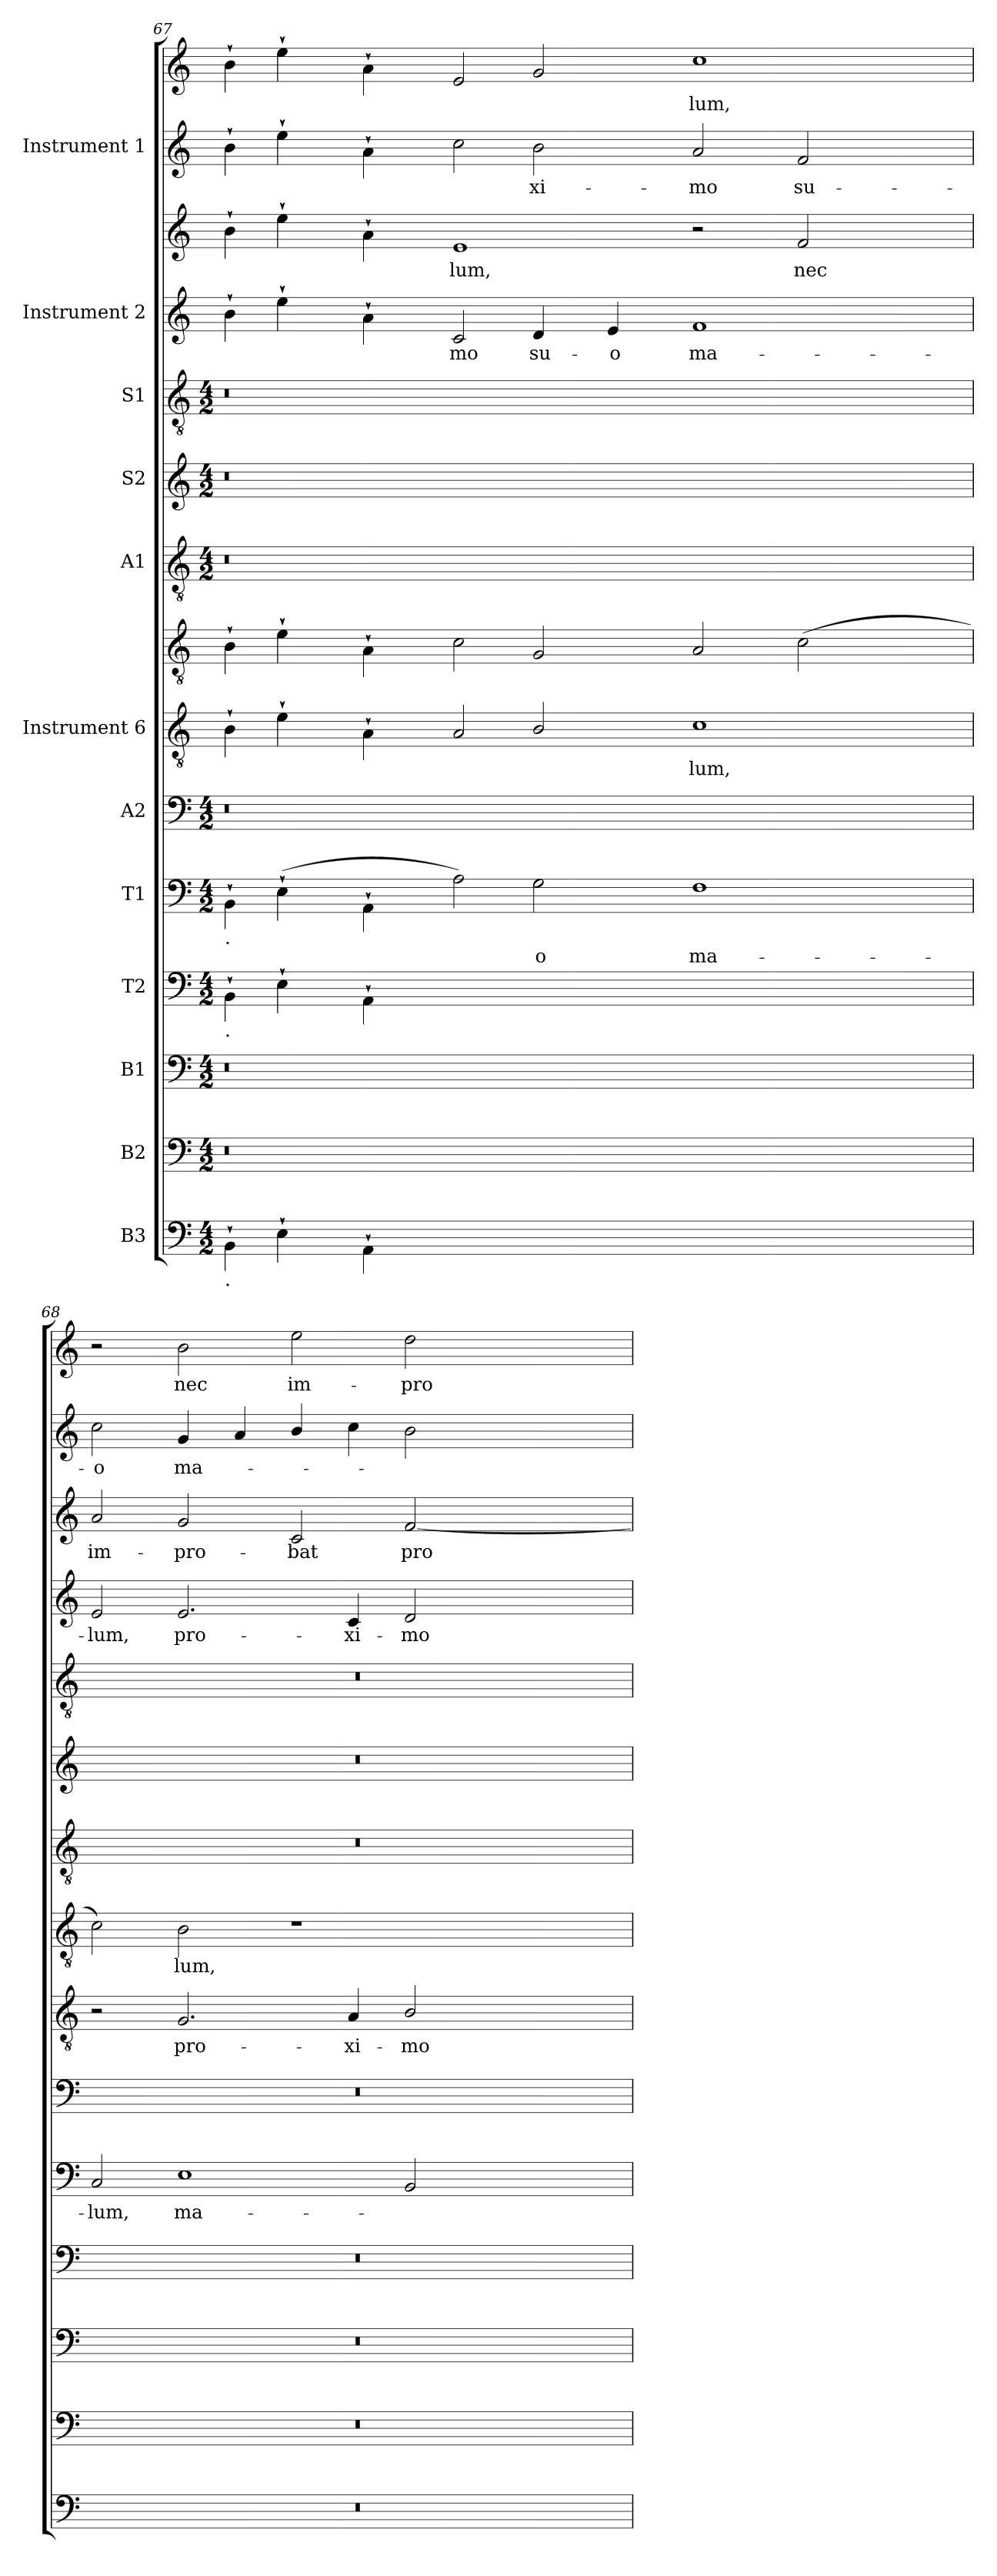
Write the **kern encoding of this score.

**kern	**kern	**kern	**kern	**kern	**text	**kern	**kern	**text	**kern	**text	**kern	**kern	**kern	**kern	**text	**kern	**text	**kern	**text	**kern	**text
*part12	*part11	*part10	*part9	*part8	*part8	*part7	*part6	*part6	*part6	*part6	*part5	*part4	*part3	*part2	*part2	*part2	*part2	*part1	*part1	*part1	*part1
*staff15	*staff14	*staff13	*staff12	*staff11	*staff11	*staff10	*staff9	*staff9	*staff8	*staff8	*staff7	*staff6	*staff5	*staff4	*staff4	*staff3	*staff3	*staff2	*staff2	*staff1	*staff1
*I"B3	*I"B2	*I"B1	*I"T2	*I"T1	*	*I"A2	*I"Instrument 6	*	*	*	*I"A1	*I"S2	*I"S1	*I"Instrument 2	*	*	*	*I"Instrument 1	*	*	*
!!LO:LB:g=z
*clefF4	*clefF4	*clefF4	*clefF4	*clefF4	*	*clefF4	*clefGv2	*	*clefGv2	*	*clefGv2	*clefG2	*clefGv2	*clefG2	*	*clefG2	*	*clefG2	*	*clefG2	*
*	*	*	*	*	*	*	*	*	*	*	*k[]	*	*	*	*	*	*	*	*	*	*
*	*	*	*	*	*	*	*	*	*	*	*C:	*	*	*	*	*	*	*	*	*	*
*M4/2	*M4/2	*M4/2	*M4/2	*M4/2	*	*M4/2	*	*	*	*	*M4/2	*M4/2	*M4/2	*	*	*	*	*	*	*	*
=67	=67	=67	=67	=67	=67	=67	=67	=67	=67	=67	=67	=67	=67	=67	=67	=67	=67	=67	=67	=67	=67
!	!	!	!	!LO:TX:b:t=.	!	!	!	!	!	!	!	!	!	!	!	!	!	!	!	!	!
!	!	!	!LO:TX:b:t=.	!	!	!	!	!	!	!	!	!	!	!	!	!	!	!	!	!	!
!LO:TX:b:t=.	!	!	!	!	!	!	!	!	!	!	!	!	!	!	!	!	!	!	!	!	!
*	*	*	*	*	*	*	*^	*	*^	*	*	*	*	*^	*	*^	*	*^	*	*	*
4BB`<\	0r	0r	4BB`<\	4BB`<\	.	0r	4B`<\	2ryy	.	4B`<\	4ryy	.	0r	0r	0r	4b`<\	4ryy	.	4b`<\	2ryy	.	4b`<\	2ryy	.	4b`<\	.
4E`<\	.	.	4E`<\	(>4E`<\	.	.	4e`<\	.	.	4e`<\	8...ryy	.	.	.	.	4ee`<\	8ryy	.	4ee`<\	.	.	4ee`<\	.	.	4ee`<\	.
.	.	.	.	.	.	.	.	.	.	.	.	.	.	.	.	.	32.ryy	.	.	.	.	.	.	.	.	.
.	.	.	.	.	.	.	.	.	.	.	.	.	.	.	.	.	1ryy	.	.	.	.	.	.	.	.	.
.	.	.	.	.	.	.	.	.	.	.	1ryy	.	.	.	.	.	.	.	.	.	.	.	.	.	.	.
4AA`<\	.	.	4AA`<\	4AA`<\	.	.	4A`<\	8..ryy	.	4A`<\	.	.	.	.	.	4a`<\	.	.	4a`<\	32ryy	.	4a`<\	16ryy	.	4a`<\	.
.	.	.	.	.	.	.	.	.	.	.	.	.	.	.	.	.	.	.	.	1ryy	.	.	.	.	.	.
.	.	.	.	.	.	.	.	.	.	.	.	.	.	.	.	.	.	.	.	.	.	.	64ryy	.	.	.
.	.	.	.	.	.	.	.	.	.	.	.	.	.	.	.	.	.	.	.	.	.	.	1ryy	.	.	.
.	.	.	.	.	.	.	.	1ryy	.	.	.	.	.	.	.	.	.	.	.	.	.	.	.	.	.	.
!	!	!	!	!	!	!	!	!	!	!	!	!	!	!	!	!	!	!LO:LY:b:cj	!	!	!LO:LY:b:cj	!	!	!	!	!
0ryy	.	.	0ryy	2A\)	.	.	2A/	.	.	2c\	.	.	.	.	.	2c/	.	mo	1e	.	-lum,	2cc\	.	.	2e/	.
!	!	!	!	!	!LO:LY:b:rj	!	!	!	!	!	!	!	!	!	!	!	!	!LO:LY:b:rj	!	!	!	!	!	!LO:LY:b:rj	!	!
.	.	.	.	2G\	-o	.	2B/	.	.	2G/	.	.	.	.	.	4d/	.	su-	.	.	.	2b\	.	-xi-	2g/	.
.	.	.	.	.	.	.	.	.	.	.	.	.	.	.	.	.	1ryy	.	.	.	.	.	.	.	.	.
.	.	.	.	.	.	.	.	.	.	.	1ryy	.	.	.	.	.	.	.	.	.	.	.	.	.	.	.
!	!	!	!	!	!	!	!	!	!	!	!	!	!	!	!	!	!	!LO:LY:b:rj	!	!	!	!	!	!	!	!
.	.	.	.	.	.	.	.	.	.	.	.	.	.	.	.	4e/	.	-o	.	.	.	.	.	.	.	.
.	.	.	.	.	.	.	.	.	.	.	.	.	.	.	.	.	.	.	.	1ryy	.	.	.	.	.	.
.	.	.	.	.	.	.	.	.	.	.	.	.	.	.	.	.	.	.	.	.	.	.	1ryy	.	.	.
.	.	.	.	.	.	.	.	1ryy	.	.	.	.	.	.	.	.	.	.	.	.	.	.	.	.	.	.
!	!	!	!	!	!LO:LY:b:rj	!	!	!	!LO:LY:b:cj	!	!	!	!	!	!	!	!	!LO:LY:b:rj	!	!	!	!	!	!LO:LY:b:cj	!	!LO:LY:b:cj
.	.	.	.	1F	ma-	.	1c	.	-lum,	2A/	.	.	.	.	.	1f	.	ma-	2r	.	.	2a/	.	-mo	1cc	-lum,
.	2.ryy	2.ryy	.	.	.	2.ryy	.	.	.	.	.	.	2.ryy	2.ryy	2.ryy	.	.	.	.	.	.	.	.	.	.	.
!	!	!	!	!	!	!	!	!	!	!	!	!	!	!	!	!	!	!	!	!	!LO:LY:b:cj	!	!	!LO:LY:b:rj	!	!
.	.	.	.	.	.	.	.	.	.	(>2c\	.	.	.	.	.	.	.	.	2f/	.	nec	2f/	.	su-	.	.
.	.	.	.	.	.	.	.	.	.	.	.	.	.	.	.	.	4ryy	.	.	.	.	.	.	.	.	.
.	.	.	.	.	.	.	.	.	.	.	4ryy	.	.	.	.	.	.	.	.	.	.	.	.	.	.	.
.	.	.	.	.	.	.	.	.	.	.	.	.	.	.	.	.	.	.	.	8..ryy	.	.	.	.	.	.
.	.	.	.	.	.	.	.	.	.	.	.	.	.	.	.	.	.	.	.	.	.	.	8ryy	.	.	.
.	.	.	.	.	.	.	.	.	.	.	.	.	.	.	.	.	16ryy	.	.	.	.	.	.	.	.	.
.	.	.	.	.	.	.	.	.	.	.	.	.	.	.	.	.	.	.	.	.	.	.	32.ryy	.	.	.
.	.	.	.	.	.	.	.	32ryy	.	.	.	.	.	.	.	.	.	.	.	.	.	.	.	.	.	.
.	.	.	.	.	.	.	.	.	.	.	64ryy	.	.	.	.	.	64ryy	.	.	.	.	.	.	.	.	.
=68	=68	=68	=68	=68	=68	=68	=68	=68	=68	=68	=68	=68	=68	=68	=68	=68	=68	=68	=68	=68	=68	=68	=68	=68	=68	=68
!	!	!	!	!	!LO:LY:b:cj	!	!	!	!	!	!	!	!	!	!	!	!	!LO:LY:b:cj	!	!	!LO:LY:b:rj	!	!	!LO:LY:b:rj	!	!
*	*	*	*	*	*	*	*v	*v	*	*	*	*	*	*	*	*v	*v	*	*v	*v	*	*v	*v	*	*	*
*	*	*	*	*	*	*	*	*	*v	*v	*	*	*	*	*	*	*	*	*	*	*	*
0r	0r	0r	0r	2C/	-lum,	0r	2r	.	2c\)	.	0r	0r	0r	2e/	-lum,	2a/	im-	2cc\	o	2r	.
!	!	!	!	!	!LO:LY:b:rj	!	!	!LO:LY:b:cj	!	!LO:LY:b:cj	!	!	!	!	!LO:LY:b:cj	!	!LO:LY:b:cj	!	!LO:LY:b:cj	!	!LO:LY:b:cj
.	.	.	.	1E	ma-	.	2.G/	pro-	2B\	lum,	.	.	.	2.e/	pro-	2g/	-pro-	4g/	ma-	2b\	-nec
.	.	.	.	.	.	.	.	.	.	.	.	.	.	.	.	.	.	4a/	.	.	.
!	!	!	!	!	!	!	!	!	!	!	!	!	!	!	!	!	!LO:LY:b:cj	!	!	!	!LO:LY:b:rj
.	.	.	.	.	.	.	.	.	1r	.	.	.	.	.	.	2c/	-bat	4b/	.	2ee\	im-
!	!	!	!	!	!	!	!	!LO:LY:b:rj	!	!	!	!	!	!	!LO:LY:b:rj	!	!	!	!	!	!
.	.	.	.	.	.	.	4A/	-xi-	.	.	.	.	.	4c/	-xi-	.	.	4cc\	.	.	.
!	!	!	!	!	!	!	!	!LO:LY:b:cj	!	!	!	!	!	!	!LO:LY:b:cj	!	!LO:LY:b:cj	!	!	!	!LO:LY:b:cj
.	.	.	.	2BB/	.	.	2B/	-mo	.	.	.	.	.	2d/	-mo	[>2f/	pro-	2b\	.	2dd\	-pro-
=	=	=	=	=	=	=	=	=	=	=	=	=	=	=	=	=	=	=	=	=	=
*-	*-	*-	*-	*-	*-	*-	*-	*-	*-	*-	*-	*-	*-	*-	*-	*-	*-	*-	*-	*-	*-
